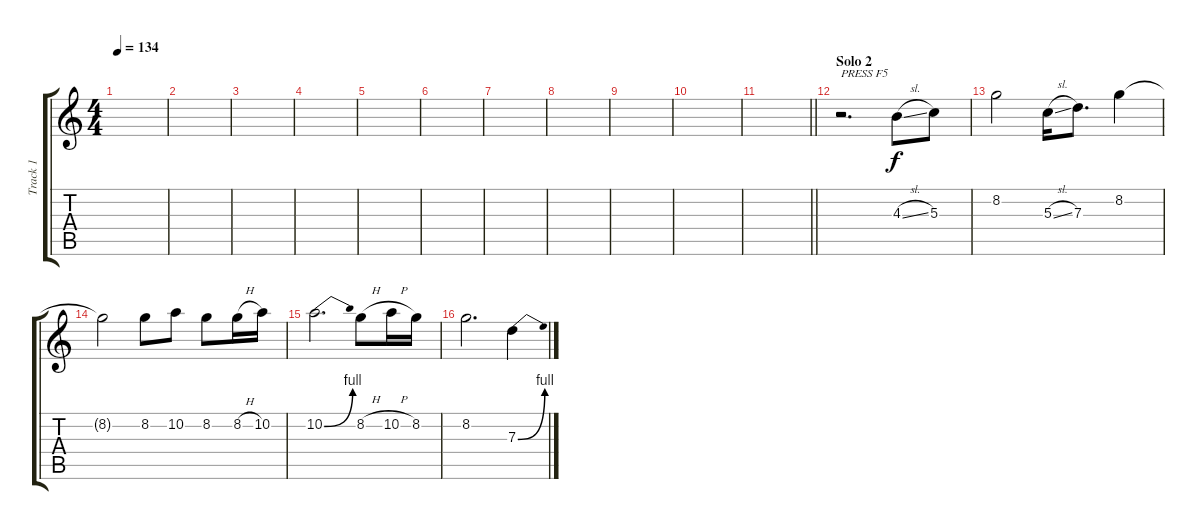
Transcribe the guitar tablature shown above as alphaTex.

\track ("Track 1" "Track 1") {instrument distortionguitar}
\staff {score tabs}
\tuning (E4 B3 G3 D3 A2 E2) {hide}
\ts (4 4)
\tempo 134
\clef g2
\ks c
|
|
|
|
|
|
|
|
|
|
\barLineRight lightlight
|
\section ("" "Solo 2")
r.2{d txt "PRESS F5"} 4.3{sl}.8{volume 13} 5.3.8 |
8.2.2 5.3{sl}.16 7.3.8{d} 8.2.4 |
8.2{t}.2 8.2.8 10.2.8 8.2.8 8.2{h}.16 10.2.16 |
10.2{be (bend 0 0 60 4)}.2{d} 8.2{h}.8 10.2{h}.16 8.2.16 |
8.2.2{d} 7.3{be (bend 0 0 60 4)}.4
